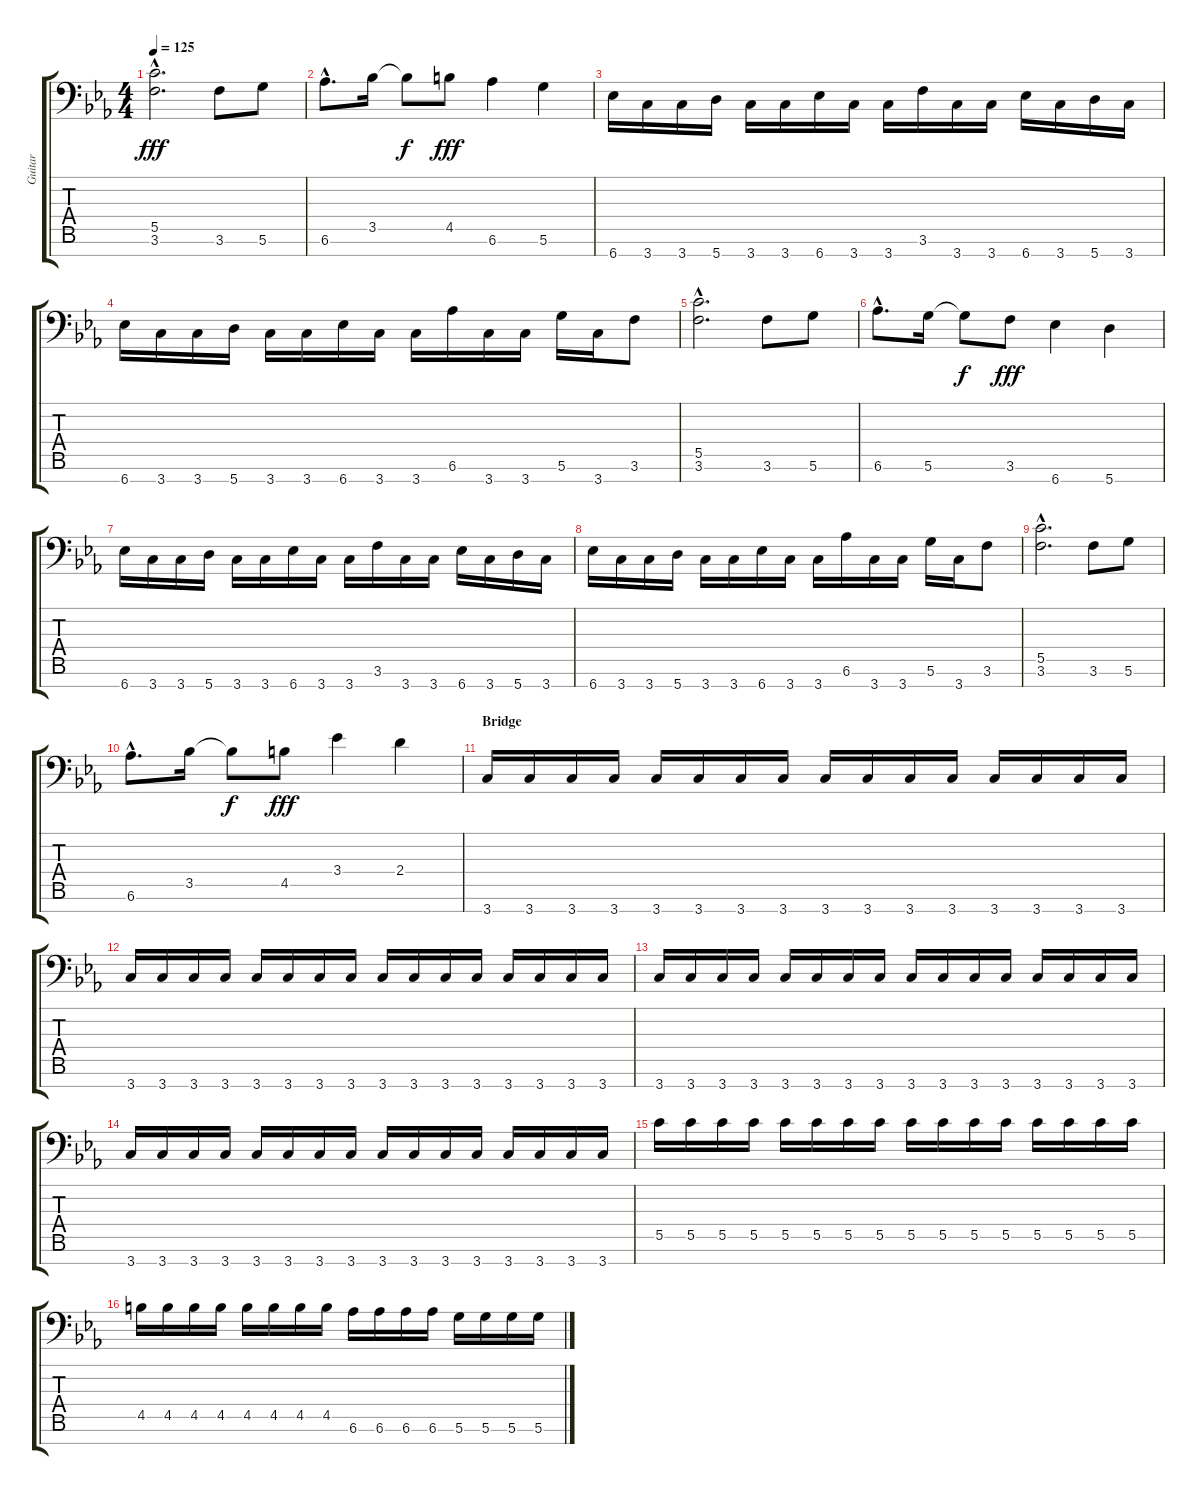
\track ("Guitar" "Guitar") {instrument distortionguitar}
\staff {score tabs}
\tuning (D4 A3 F3 C3 G2 D2 A1) {hide}
\ts (4 4)
\tempo 125
\clef f4
\ks cminor
(5.5{hac} 3.6{hac}).2{d dy fff} 3.6.8 5.6.8 |
6.6{hac}.8{d} 3.5.16 3.5{t}.8{dy f} 4.5.8{dy fff} 6.6.4 5.6.4 |
6.7.16 3.7.16 3.7.16 5.7.16 3.7.16 3.7.16 6.7.16 3.7.16 3.7.16 3.6.16 3.7.16 3.7.16 6.7.16 3.7.16 5.7.16 3.7.16 |
6.7.16 3.7.16 3.7.16 5.7.16 3.7.16 3.7.16 6.7.16 3.7.16 3.7.16 6.6.16 3.7.16 3.7.16 5.6.16 3.7.16 3.6.8 |
(5.5{hac} 3.6{hac}).2{d} 3.6.8 5.6.8 |
6.6{hac}.8{d} 5.6.16 5.6{t}.8{dy f} 3.6.8{dy fff} 6.7.4 5.7.4 |
6.7.16 3.7.16 3.7.16 5.7.16 3.7.16 3.7.16 6.7.16 3.7.16 3.7.16 3.6.16 3.7.16 3.7.16 6.7.16 3.7.16 5.7.16 3.7.16 |
6.7.16 3.7.16 3.7.16 5.7.16 3.7.16 3.7.16 6.7.16 3.7.16 3.7.16 6.6.16 3.7.16 3.7.16 5.6.16 3.7.16 3.6.8 |
(5.5{hac} 3.6{hac}).2{d} 3.6.8 5.6.8 |
6.6{hac}.8{d} 3.5.16 3.5{t}.8{dy f} 4.5.8{dy fff} 3.4.4 2.4.4 |
\section ("" "Bridge")
3.7.16 3.7.16 3.7.16 3.7.16 3.7.16 3.7.16 3.7.16 3.7.16 3.7.16 3.7.16 3.7.16 3.7.16 3.7.16 3.7.16 3.7.16 3.7.16 |
3.7.16 3.7.16 3.7.16 3.7.16 3.7.16 3.7.16 3.7.16 3.7.16 3.7.16 3.7.16 3.7.16 3.7.16 3.7.16 3.7.16 3.7.16 3.7.16 |
3.7.16 3.7.16 3.7.16 3.7.16 3.7.16 3.7.16 3.7.16 3.7.16 3.7.16 3.7.16 3.7.16 3.7.16 3.7.16 3.7.16 3.7.16 3.7.16 |
3.7.16 3.7.16 3.7.16 3.7.16 3.7.16 3.7.16 3.7.16 3.7.16 3.7.16 3.7.16 3.7.16 3.7.16 3.7.16 3.7.16 3.7.16 3.7.16 |
5.5.16 5.5.16 5.5.16 5.5.16 5.5.16 5.5.16 5.5.16 5.5.16 5.5.16 5.5.16 5.5.16 5.5.16 5.5.16 5.5.16 5.5.16 5.5.16 |
4.5.16 4.5.16 4.5.16 4.5.16 4.5.16 4.5.16 4.5.16 4.5.16 6.6.16 6.6.16 6.6.16 6.6.16 5.6.16 5.6.16 5.6.16 5.6.16
